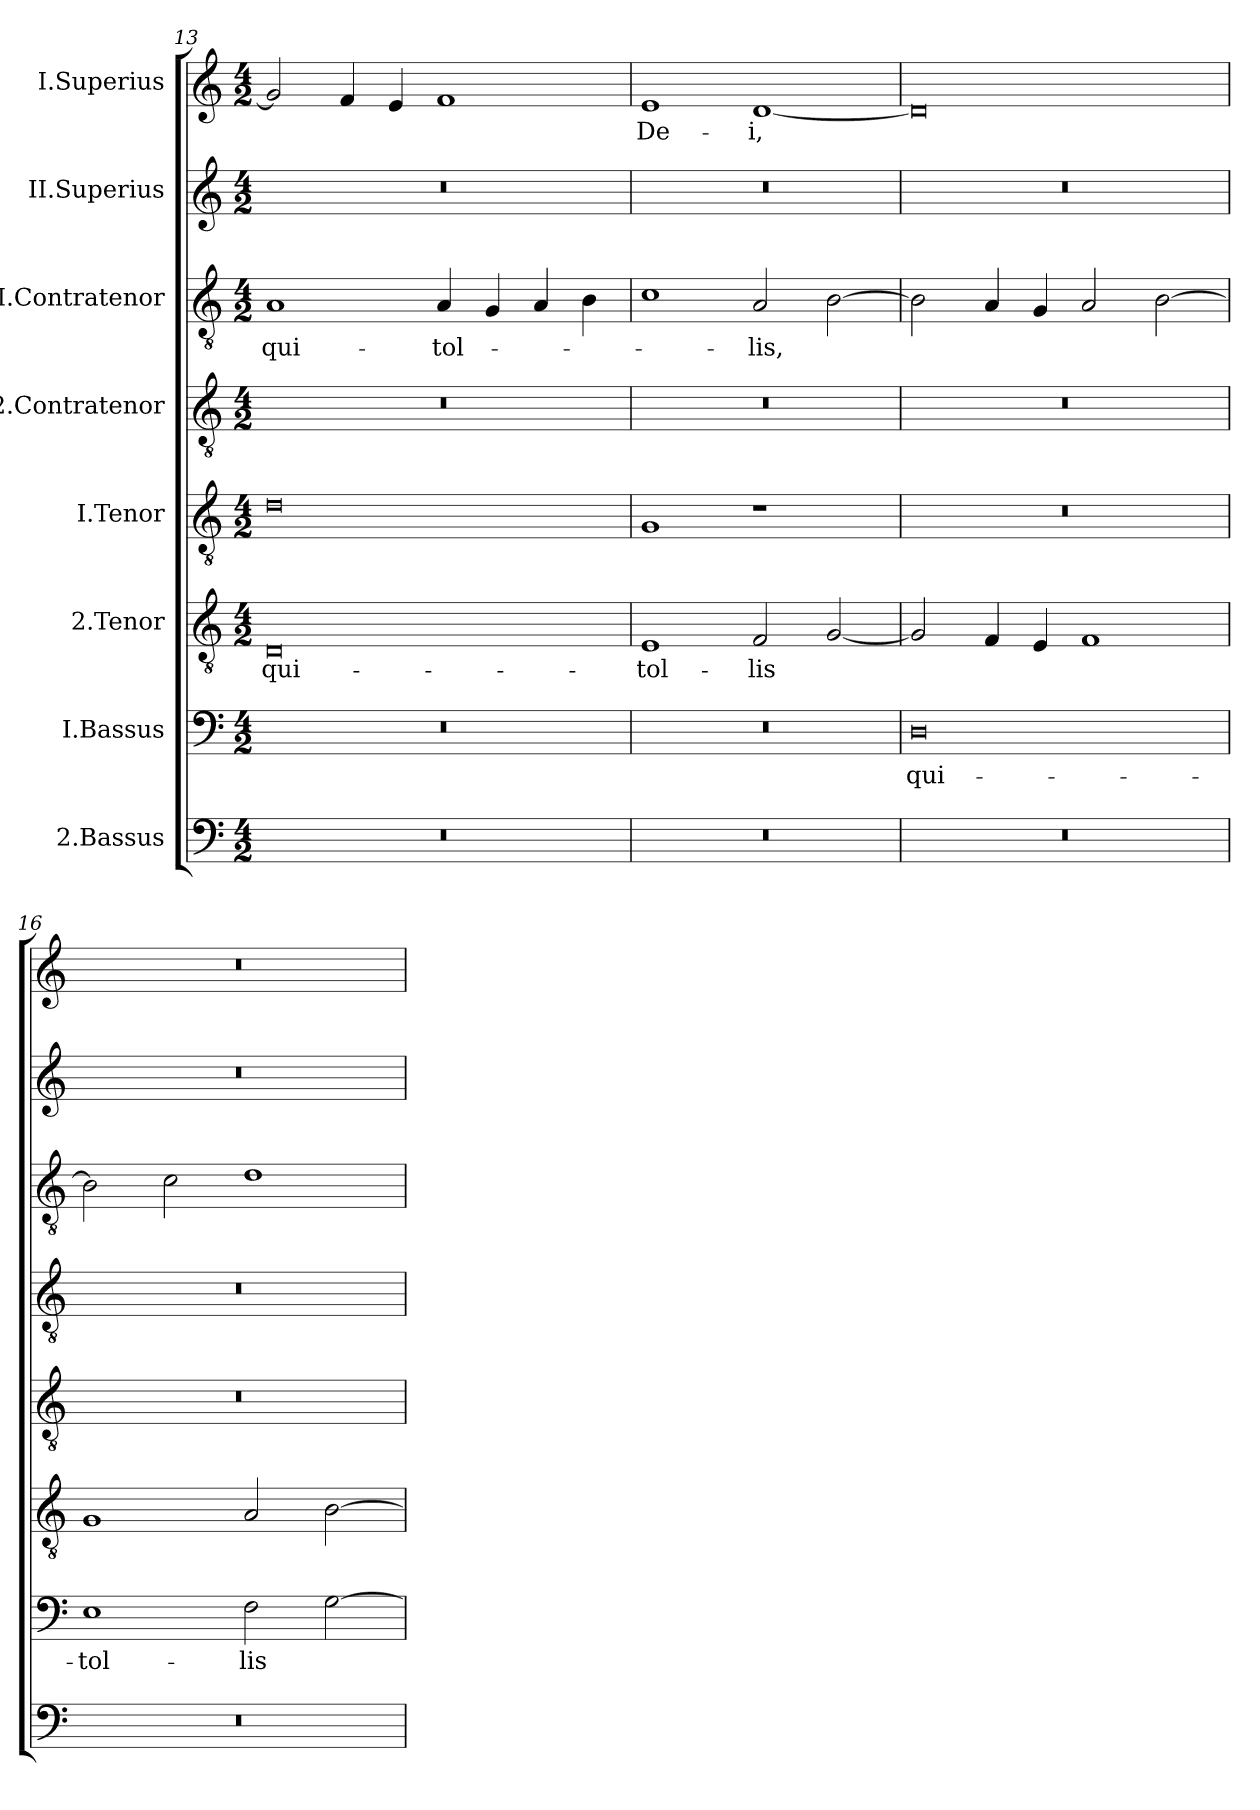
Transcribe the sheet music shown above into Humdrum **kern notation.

**kern	**kern	**text	**kern	**text	**kern	**kern	**kern	**text	**kern	**kern	**text
*part8	*part7	*part7	*part6	*part6	*part5	*part4	*part3	*part3	*part2	*part1	*part1
*staff8	*staff7	*staff7	*staff6	*staff6	*staff5	*staff4	*staff3	*staff3	*staff2	*staff1	*staff1
*I"2.Bassus	*I"I.Bassus	*	*I"2.Tenor	*	*I"I.Tenor	*I"2.Contratenor	*I"I.Contratenor	*	*I"II.Superius	*I"I.Superius	*
*clefF4	*clefF4	*	*clefGv2	*	*clefGv2	*clefGv2	*clefGv2	*	*clefG2	*clefG2	*
*k[]	*k[]	*	*k[]	*	*k[]	*k[]	*k[]	*	*k[]	*k[]	*
*M4/2	*M4/2	*	*M4/2	*	*M4/2	*M4/2	*M4/2	*	*M4/2	*M4/2	*
=13	=13	=13	=13	=13	=13	=13	=13	=13	=13	=13	=13
0r	0r	.	0D/	qui-	0d\	0r	1A/	qui-	0r	2g/]	.
.	.	.	.	.	.	.	.	.	.	4f/	.
.	.	.	.	.	.	.	.	.	.	4e/	.
.	.	.	.	.	.	.	4A/	tol-	.	1f/	.
.	.	.	.	.	.	.	4G/	.	.	.	.
.	.	.	.	.	.	.	4A/	.	.	.	.
.	.	.	.	.	.	.	4B\	.	.	.	.
=14	=14	=14	=14	=14	=14	=14	=14	=14	=14	=14	=14
0r	0r	.	1E/	tol-	1G/	0r	1c\	.	0r	1e/	De-
.	.	.	2F/	-lis	1r	.	2A/	-lis,	.	[1d/	-i,
.	.	.	[2G/	.	.	.	[2B\	.	.	.	.
=15	=15	=15	=15	=15	=15	=15	=15	=15	=15	=15	=15
0r	0D\	qui-	2G/]	.	0r	0r	2B\]	.	0r	0d/]	.
.	.	.	4F/	.	.	.	4A/	.	.	.	.
.	.	.	4E/	.	.	.	4G/	.	.	.	.
.	.	.	1F/	.	.	.	2A/	.	.	.	.
.	.	.	.	.	.	.	[2B\	.	.	.	.
=16	=16	=16	=16	=16	=16	=16	=16	=16	=16	=16	=16
0r	1E\	tol-	1G/	.	0r	0r	2B\]	.	0r	0r	.
.	.	.	.	.	.	.	2c\	.	.	.	.
.	2F\	-lis	2A/	.	.	.	1d\	.	.	.	.
.	[2G\	.	[2B\	.	.	.	.	.	.	.	.
=	=	=	=	=	=	=	=	=	=	=	=
*-	*-	*-	*-	*-	*-	*-	*-	*-	*-	*-	*-
